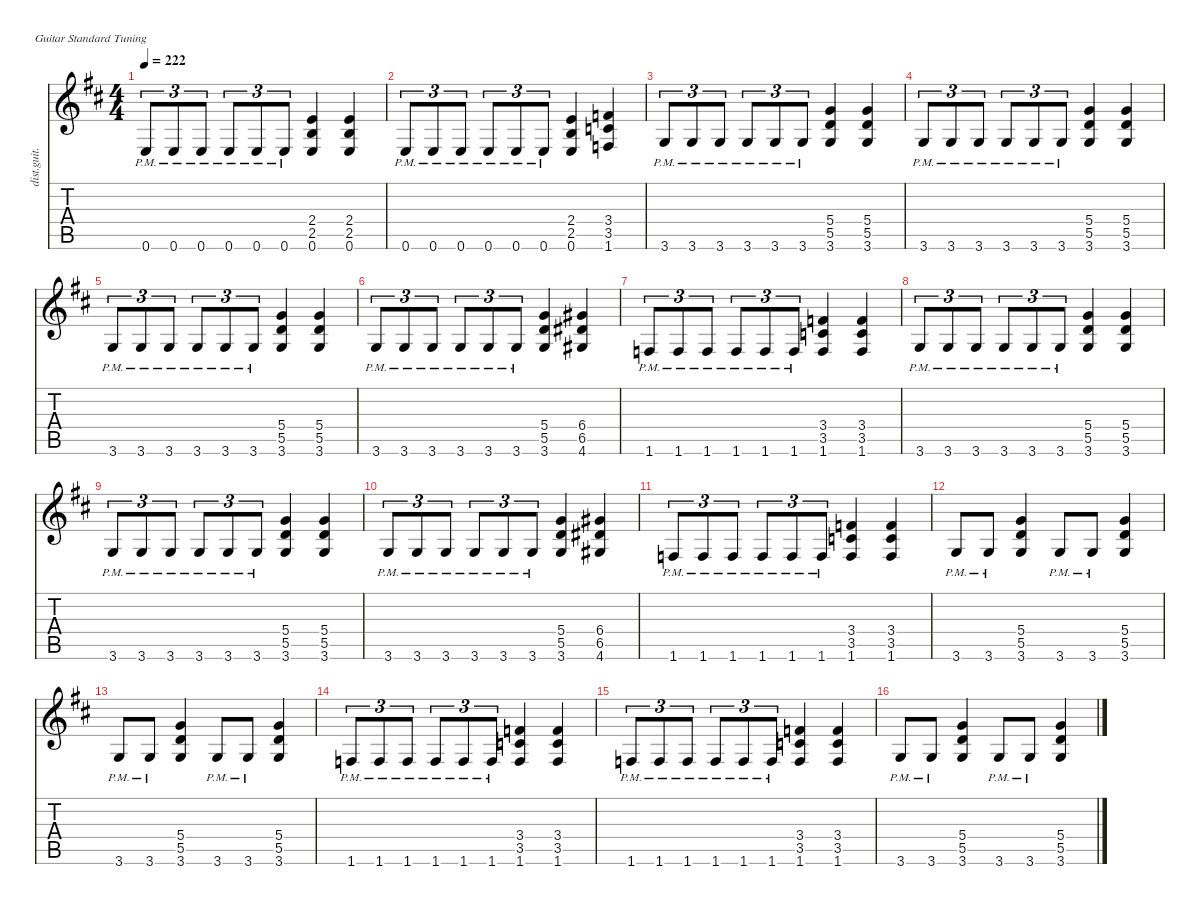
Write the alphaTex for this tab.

\defaultSystemsLayout 4
\hideDynamics
\bracketExtendMode nobrackets
\otherSystemsTrackNameOrientation horizontal
\track ("Kirk Hammett (Rhythm)" "dist.guit.") {defaultSystemsLayout 8 instrument distortionguitar}
\staff {score tabs}
\tuning (E4 B3 G3 D3 A2 E2)
\ts (4 4)
\tempo 222
\clef g2
\ks bminor
0.6{pm acc forcenatural}.8{tu (3 2) dy f beam Up} 0.6{pm acc forcenatural}.8{tu (3 2) beam Up} 0.6{pm acc forcenatural}.8{tu (3 2) beam Up} 0.6{pm acc forcenatural}.8{tu (3 2) beam Up} 0.6{pm acc forcenatural}.8{tu (3 2) beam Up} 0.6{pm acc forcenatural}.8{tu (3 2) beam Up} (2.4{acc forcenatural} 2.5{acc forcenatural} 0.6{acc forcenatural}).4{beam Up} (2.4{acc forcenatural} 2.5{acc forcenatural} 0.6{acc forcenatural}).4{beam Up} |
0.6{pm acc forcenatural}.8{tu (3 2) beam Up} 0.6{pm acc forcenatural}.8{tu (3 2) beam Up} 0.6{pm acc forcenatural}.8{tu (3 2) beam Up} 0.6{pm acc forcenatural}.8{tu (3 2) beam Up} 0.6{pm acc forcenatural}.8{tu (3 2) beam Up} 0.6{pm acc forcenatural}.8{tu (3 2) beam Up} (2.4{acc forcenatural} 2.5{acc forcenatural} 0.6{acc forcenatural}).4{beam Up} (3.4{acc forcenatural} 3.5{acc forcenatural} 1.6{acc forcenatural}).4{beam Up} |
3.6{pm acc forcenatural}.8{tu (3 2) beam Up} 3.6{pm acc forcenatural}.8{tu (3 2) beam Up} 3.6{pm acc forcenatural}.8{tu (3 2) beam Up} 3.6{pm acc forcenatural}.8{tu (3 2) beam Up} 3.6{pm acc forcenatural}.8{tu (3 2) beam Up} 3.6{pm acc forcenatural}.8{tu (3 2) beam Up} (5.4{acc forcenatural} 5.5{acc forcenatural} 3.6{acc forcenatural}).4{beam Up} (5.4{acc forcenatural} 5.5{acc forcenatural} 3.6{acc forcenatural}).4{beam Up} |
3.6{pm acc forcenatural}.8{tu (3 2) beam Up} 3.6{pm acc forcenatural}.8{tu (3 2) beam Up} 3.6{pm acc forcenatural}.8{tu (3 2) beam Up} 3.6{pm acc forcenatural}.8{tu (3 2) beam Up} 3.6{pm acc forcenatural}.8{tu (3 2) beam Up} 3.6{pm acc forcenatural}.8{tu (3 2) beam Up} (5.4{acc forcenatural} 5.5{acc forcenatural} 3.6{acc forcenatural}).4{beam Up} (5.4{acc forcenatural} 5.5{acc forcenatural} 3.6{acc forcenatural}).4{beam Up} |
3.6{pm acc forcenatural}.8{tu (3 2) beam Up} 3.6{pm acc forcenatural}.8{tu (3 2) beam Up} 3.6{pm acc forcenatural}.8{tu (3 2) beam Up} 3.6{pm acc forcenatural}.8{tu (3 2) beam Up} 3.6{pm acc forcenatural}.8{tu (3 2) beam Up} 3.6{pm acc forcenatural}.8{tu (3 2) beam Up} (5.4{acc forcenatural} 5.5{acc forcenatural} 3.6{acc forcenatural}).4{beam Up} (5.4{acc forcenatural} 5.5{acc forcenatural} 3.6{acc forcenatural}).4{beam Up} |
3.6{pm acc forcenatural}.8{tu (3 2) beam Up} 3.6{pm acc forcenatural}.8{tu (3 2) beam Up} 3.6{pm acc forcenatural}.8{tu (3 2) beam Up} 3.6{pm acc forcenatural}.8{tu (3 2) beam Up} 3.6{pm acc forcenatural}.8{tu (3 2) beam Up} 3.6{pm acc forcenatural}.8{tu (3 2) beam Up} (5.4{acc forcenatural} 5.5{acc forcenatural} 3.6{acc forcenatural}).4{beam Up} (6.4{acc #} 6.5{acc #} 4.6{acc #}).4{beam Up} |
1.6{pm acc forcenatural}.8{tu (3 2) beam Up} 1.6{pm acc forcenatural}.8{tu (3 2) beam Up} 1.6{pm acc forcenatural}.8{tu (3 2) beam Up} 1.6{pm acc forcenatural}.8{tu (3 2) beam Up} 1.6{pm acc forcenatural}.8{tu (3 2) beam Up} 1.6{pm acc forcenatural}.8{tu (3 2) beam Up} (3.4{acc forcenatural} 3.5{acc forcenatural} 1.6{acc forcenatural}).4{beam Up} (3.4{acc forcenatural} 3.5{acc forcenatural} 1.6{acc forcenatural}).4{beam Up} |
3.6{pm acc forcenatural}.8{tu (3 2) beam Up} 3.6{pm acc forcenatural}.8{tu (3 2) beam Up} 3.6{pm acc forcenatural}.8{tu (3 2) beam Up} 3.6{pm acc forcenatural}.8{tu (3 2) beam Up} 3.6{pm acc forcenatural}.8{tu (3 2) beam Up} 3.6{pm acc forcenatural}.8{tu (3 2) beam Up} (5.4{acc forcenatural} 5.5{acc forcenatural} 3.6{acc forcenatural}).4{beam Up} (5.4{acc forcenatural} 5.5{acc forcenatural} 3.6{acc forcenatural}).4{beam Up} |
3.6{pm acc forcenatural}.8{tu (3 2) beam Up} 3.6{pm acc forcenatural}.8{tu (3 2) beam Up} 3.6{pm acc forcenatural}.8{tu (3 2) beam Up} 3.6{pm acc forcenatural}.8{tu (3 2) beam Up} 3.6{pm acc forcenatural}.8{tu (3 2) beam Up} 3.6{pm acc forcenatural}.8{tu (3 2) beam Up} (5.4{acc forcenatural} 5.5{acc forcenatural} 3.6{acc forcenatural}).4{beam Up} (5.4{acc forcenatural} 5.5{acc forcenatural} 3.6{acc forcenatural}).4{beam Up} |
3.6{pm acc forcenatural}.8{tu (3 2) beam Up} 3.6{pm acc forcenatural}.8{tu (3 2) beam Up} 3.6{pm acc forcenatural}.8{tu (3 2) beam Up} 3.6{pm acc forcenatural}.8{tu (3 2) beam Up} 3.6{pm acc forcenatural}.8{tu (3 2) beam Up} 3.6{pm acc forcenatural}.8{tu (3 2) beam Up} (5.4{acc forcenatural} 5.5{acc forcenatural} 3.6{acc forcenatural}).4{beam Up} (6.4{acc #} 6.5{acc #} 4.6{acc #}).4{beam Up} |
1.6{pm acc forcenatural}.8{tu (3 2) beam Up} 1.6{pm acc forcenatural}.8{tu (3 2) beam Up} 1.6{pm acc forcenatural}.8{tu (3 2) beam Up} 1.6{pm acc forcenatural}.8{tu (3 2) beam Up} 1.6{pm acc forcenatural}.8{tu (3 2) beam Up} 1.6{pm acc forcenatural}.8{tu (3 2) beam Up} (3.4{acc forcenatural} 3.5{acc forcenatural} 1.6{acc forcenatural}).4{beam Up} (3.4{acc forcenatural} 3.5{acc forcenatural} 1.6{acc forcenatural}).4{beam Up} |
3.6{pm acc forcenatural}.8{beam Up} 3.6{pm acc forcenatural}.8{beam Up} (5.4{acc forcenatural} 5.5{acc forcenatural} 3.6{acc forcenatural}).4{beam Up} 3.6{pm acc forcenatural}.8{beam Up} 3.6{pm acc forcenatural}.8{beam Up} (5.4{acc forcenatural} 5.5{acc forcenatural} 3.6{acc forcenatural}).4{beam Up} |
3.6{pm acc forcenatural}.8{beam Up} 3.6{pm acc forcenatural}.8{beam Up} (5.4{acc forcenatural} 5.5{acc forcenatural} 3.6{acc forcenatural}).4{beam Up} 3.6{pm acc forcenatural}.8{beam Up} 3.6{pm acc forcenatural}.8{beam Up} (5.4{acc forcenatural} 5.5{acc forcenatural} 3.6{acc forcenatural}).4{beam Up} |
1.6{pm acc forcenatural}.8{tu (3 2) beam Up} 1.6{pm acc forcenatural}.8{tu (3 2) beam Up} 1.6{pm acc forcenatural}.8{tu (3 2) beam Up} 1.6{pm acc forcenatural}.8{tu (3 2) beam Up} 1.6{pm acc forcenatural}.8{tu (3 2) beam Up} 1.6{pm acc forcenatural}.8{tu (3 2) beam Up} (3.4{acc forcenatural} 3.5{acc forcenatural} 1.6{acc forcenatural}).4{beam Up} (3.4{acc forcenatural} 3.5{acc forcenatural} 1.6{acc forcenatural}).4{beam Up} |
1.6{pm acc forcenatural}.8{tu (3 2) beam Up} 1.6{pm acc forcenatural}.8{tu (3 2) beam Up} 1.6{pm acc forcenatural}.8{tu (3 2) beam Up} 1.6{pm acc forcenatural}.8{tu (3 2) beam Up} 1.6{pm acc forcenatural}.8{tu (3 2) beam Up} 1.6{pm acc forcenatural}.8{tu (3 2) beam Up} (3.4{acc forcenatural} 3.5{acc forcenatural} 1.6{acc forcenatural}).4{beam Up} (3.4{acc forcenatural} 3.5{acc forcenatural} 1.6{acc forcenatural}).4{beam Up} |
3.6{pm acc forcenatural}.8{beam Up} 3.6{pm acc forcenatural}.8{beam Up} (5.4{acc forcenatural} 5.5{acc forcenatural} 3.6{acc forcenatural}).4{beam Up} 3.6{pm acc forcenatural}.8{beam Up} 3.6{pm acc forcenatural}.8{beam Up} (5.4{acc forcenatural} 5.5{acc forcenatural} 3.6{acc forcenatural}).4{beam Up}
